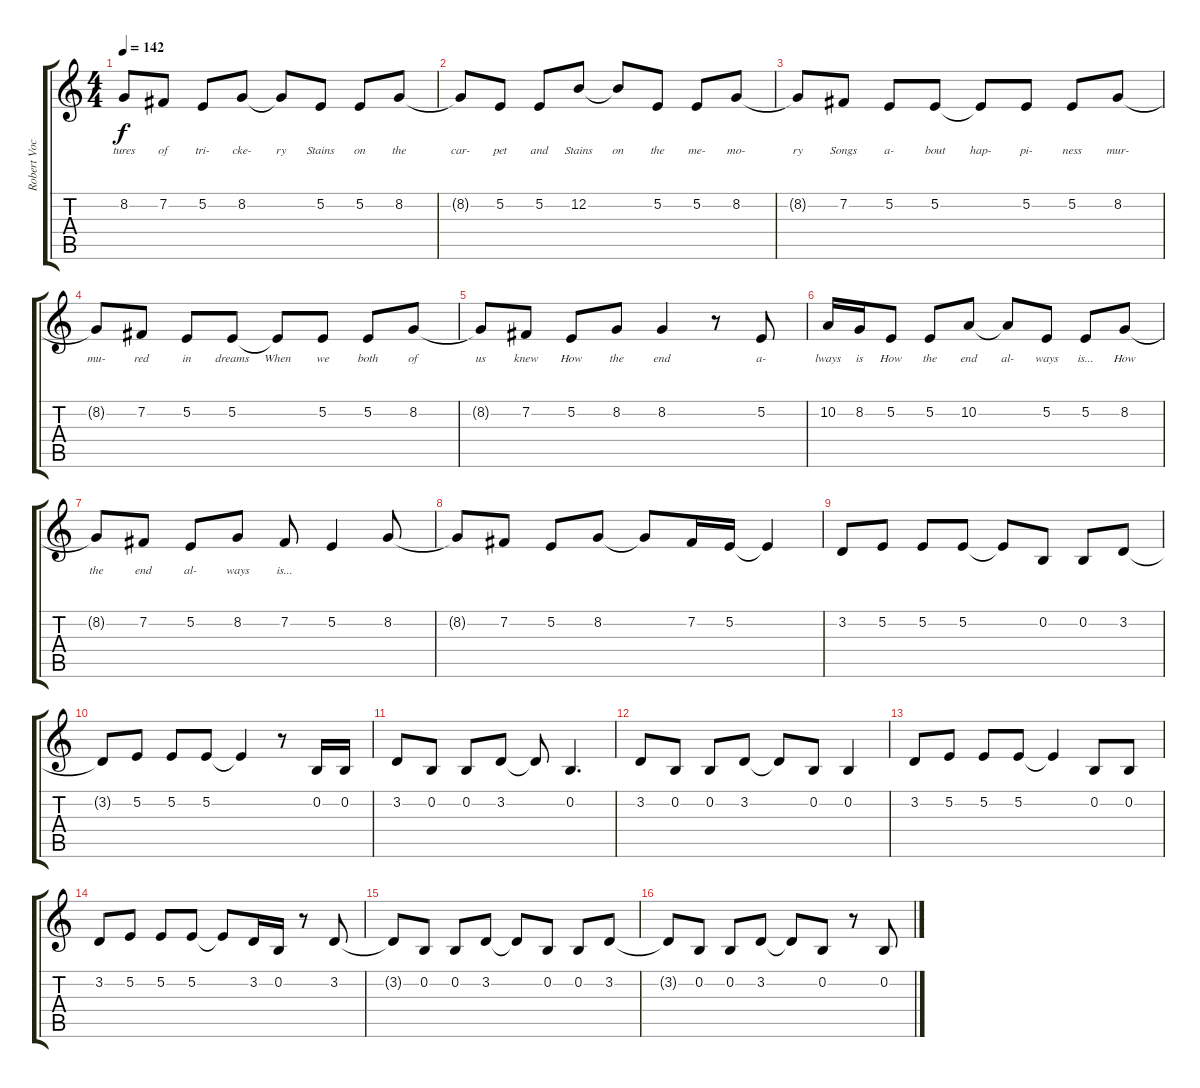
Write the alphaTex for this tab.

\track ("Robert Vocal" "Robert Voc") {instrument lead6voice}
\staff {score tabs}
\tuning (E4 B3 G3 D3 A2 E2) {hide}
\ts (4 4)
\tempo 142
\clef g2
\ks c
8.2.8{lyrics (0 "tures") lyrics (1 "") lyrics (2 "") lyrics (3 "") lyrics (4 "") dy f} 7.2.8{lyrics (0 "of") lyrics (1 "") lyrics (2 "") lyrics (3 "") lyrics (4 "")} 5.2.8{lyrics (0 "tri-") lyrics (1 "") lyrics (2 "") lyrics (3 "") lyrics (4 "")} 8.2.8{lyrics (0 "cke-") lyrics (1 "") lyrics (2 "") lyrics (3 "") lyrics (4 "")} 8.2{t}.8{lyrics (0 "ry") lyrics (1 "") lyrics (2 "") lyrics (3 "") lyrics (4 "")} 5.2.8{lyrics (0 "Stains") lyrics (1 "") lyrics (2 "") lyrics (3 "") lyrics (4 "")} 5.2.8{lyrics (0 "on") lyrics (1 "") lyrics (2 "") lyrics (3 "") lyrics (4 "")} 8.2.8{lyrics (0 "the") lyrics (1 "") lyrics (2 "") lyrics (3 "") lyrics (4 "")} |
8.2{t}.8{lyrics (0 "car-") lyrics (1 "") lyrics (2 "") lyrics (3 "") lyrics (4 "")} 5.2.8{lyrics (0 "pet") lyrics (1 "") lyrics (2 "") lyrics (3 "") lyrics (4 "")} 5.2.8{lyrics (0 "and") lyrics (1 "") lyrics (2 "") lyrics (3 "") lyrics (4 "")} 12.2.8{lyrics (0 "Stains") lyrics (1 "") lyrics (2 "") lyrics (3 "") lyrics (4 "")} 12.2{t}.8{lyrics (0 "on") lyrics (1 "") lyrics (2 "") lyrics (3 "") lyrics (4 "")} 5.2.8{lyrics (0 "the") lyrics (1 "") lyrics (2 "") lyrics (3 "") lyrics (4 "")} 5.2.8{lyrics (0 "me-") lyrics (1 "") lyrics (2 "") lyrics (3 "") lyrics (4 "")} 8.2.8{lyrics (0 "mo-") lyrics (1 "") lyrics (2 "") lyrics (3 "") lyrics (4 "")} |
8.2{t}.8{lyrics (0 "ry") lyrics (1 "") lyrics (2 "") lyrics (3 "") lyrics (4 "")} 7.2.8{lyrics (0 "Songs") lyrics (1 "") lyrics (2 "") lyrics (3 "") lyrics (4 "")} 5.2.8{lyrics (0 "a-") lyrics (1 "") lyrics (2 "") lyrics (3 "") lyrics (4 "")} 5.2.8{lyrics (0 "bout") lyrics (1 "") lyrics (2 "") lyrics (3 "") lyrics (4 "")} 5.2{t}.8{lyrics (0 "hap-") lyrics (1 "") lyrics (2 "") lyrics (3 "") lyrics (4 "")} 5.2.8{lyrics (0 "pi-") lyrics (1 "") lyrics (2 "") lyrics (3 "") lyrics (4 "")} 5.2.8{lyrics (0 "ness") lyrics (1 "") lyrics (2 "") lyrics (3 "") lyrics (4 "")} 8.2.8{lyrics (0 "mur-") lyrics (1 "") lyrics (2 "") lyrics (3 "") lyrics (4 "")} |
8.2{t}.8{lyrics (0 "mu-") lyrics (1 "") lyrics (2 "") lyrics (3 "") lyrics (4 "")} 7.2.8{lyrics (0 "red") lyrics (1 "") lyrics (2 "") lyrics (3 "") lyrics (4 "")} 5.2.8{lyrics (0 "in") lyrics (1 "") lyrics (2 "") lyrics (3 "") lyrics (4 "")} 5.2.8{lyrics (0 "dreams") lyrics (1 "") lyrics (2 "") lyrics (3 "") lyrics (4 "")} 5.2{t}.8{lyrics (0 "When") lyrics (1 "") lyrics (2 "") lyrics (3 "") lyrics (4 "")} 5.2.8{lyrics (0 "we") lyrics (1 "") lyrics (2 "") lyrics (3 "") lyrics (4 "")} 5.2.8{lyrics (0 "both") lyrics (1 "") lyrics (2 "") lyrics (3 "") lyrics (4 "")} 8.2.8{lyrics (0 "of") lyrics (1 "") lyrics (2 "") lyrics (3 "") lyrics (4 "")} |
8.2{t}.8{lyrics (0 "us") lyrics (1 "") lyrics (2 "") lyrics (3 "") lyrics (4 "")} 7.2.8{lyrics (0 "knew") lyrics (1 "") lyrics (2 "") lyrics (3 "") lyrics (4 "")} 5.2.8{lyrics (0 "How") lyrics (1 "") lyrics (2 "") lyrics (3 "") lyrics (4 "")} 8.2.8{lyrics (0 "the") lyrics (1 "") lyrics (2 "") lyrics (3 "") lyrics (4 "")} 8.2.4{lyrics (0 "end") lyrics (1 "") lyrics (2 "") lyrics (3 "") lyrics (4 "")} r.8 5.2.8{lyrics (0 "a-") lyrics (1 "") lyrics (2 "") lyrics (3 "") lyrics (4 "")} |
10.2.16{lyrics (0 "lways") lyrics (1 "") lyrics (2 "") lyrics (3 "") lyrics (4 "")} 8.2.16{lyrics (0 "is") lyrics (1 "") lyrics (2 "") lyrics (3 "") lyrics (4 "")} 5.2.8{lyrics (0 "How") lyrics (1 "") lyrics (2 "") lyrics (3 "") lyrics (4 "")} 5.2.8{lyrics (0 "the") lyrics (1 "") lyrics (2 "") lyrics (3 "") lyrics (4 "")} 10.2.8{lyrics (0 "end") lyrics (1 "") lyrics (2 "") lyrics (3 "") lyrics (4 "")} 10.2{t}.8{lyrics (0 "al-") lyrics (1 "") lyrics (2 "") lyrics (3 "") lyrics (4 "")} 5.2.8{lyrics (0 "ways") lyrics (1 "") lyrics (2 "") lyrics (3 "") lyrics (4 "")} 5.2.8{lyrics (0 "is...") lyrics (1 "") lyrics (2 "") lyrics (3 "") lyrics (4 "")} 8.2.8{lyrics (0 "How") lyrics (1 "") lyrics (2 "") lyrics (3 "") lyrics (4 "")} |
8.2{t}.8{lyrics (0 "the") lyrics (1 "") lyrics (2 "") lyrics (3 "") lyrics (4 "")} 7.2.8{lyrics (0 "end") lyrics (1 "") lyrics (2 "") lyrics (3 "") lyrics (4 "")} 5.2.8{lyrics (0 "al-") lyrics (1 "") lyrics (2 "") lyrics (3 "") lyrics (4 "")} 8.2.8{lyrics (0 "ways") lyrics (1 "") lyrics (2 "") lyrics (3 "") lyrics (4 "")} 7.2.8{lyrics (0 "is...") lyrics (1 "") lyrics (2 "") lyrics (3 "") lyrics (4 "")} 5.2.4 8.2.8 |
8.2{t}.8 7.2.8 5.2.8 8.2.8 8.2{t}.8 7.2.16 5.2.16 5.2{t}.4 |
3.2.8 5.2.8 5.2.8 5.2.8 5.2{t}.8 0.2.8 0.2.8 3.2.8 |
3.2{t}.8 5.2.8 5.2.8 5.2.8 5.2{t}.4 r.8 0.2.16 0.2.16 |
3.2.8 0.2.8 0.2.8 3.2.8 3.2{t}.8 0.2.4{d} |
3.2.8 0.2.8 0.2.8 3.2.8 3.2{t}.8 0.2.8 0.2.4 |
3.2.8 5.2.8 5.2.8 5.2.8 5.2{t}.4 0.2.8 0.2.8 |
3.2.8 5.2.8 5.2.8 5.2.8 5.2{t}.8 3.2.16 0.2.16 r.8 3.2.8 |
3.2{t}.8 0.2.8 0.2.8 3.2.8 3.2{t}.8 0.2.8 0.2.8 3.2.8 |
3.2{t}.8 0.2.8 0.2.8 3.2.8 3.2{t}.8 0.2.8 r.8 0.2.8
